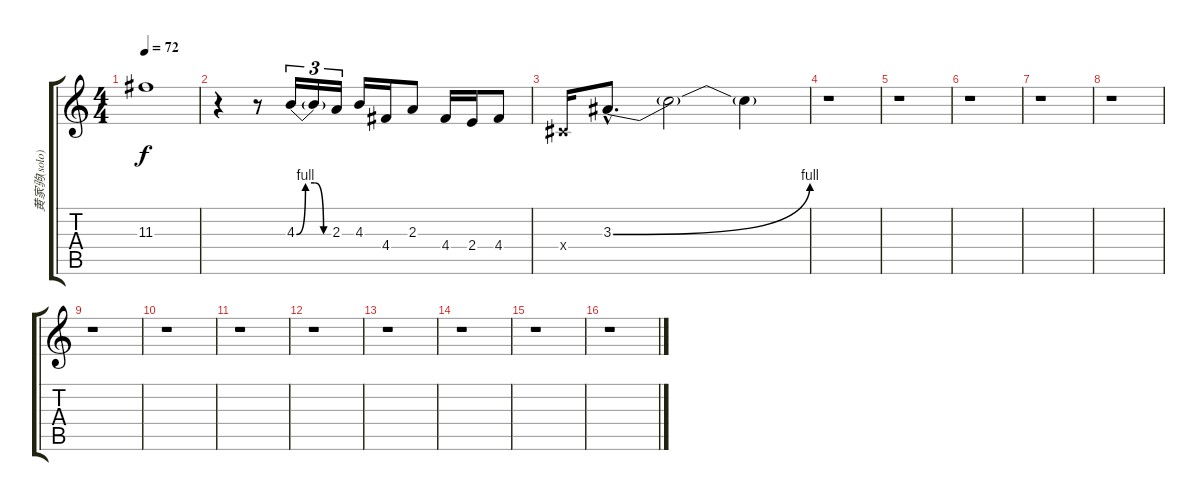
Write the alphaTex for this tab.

\track ("黄家驹(solo)" "黄家驹(solo)") {instrument acousticguitarsteel}
\staff {score tabs}
\tuning (E4 B3 G3 D3 A2 E2) {hide}
\ts (4 4)
\tempo 72
\clef g2
\ks c
11.3{t}.1{dy f} |
r.4 r.8 4.3{be (custom 0 0 15 4 30 4 45 0 60 0)}.16{tu (3 2)} 4.3{t}.16{tu (3 2)} 2.3.16{tu (3 2)} 4.3.16 4.4.16 2.3.8 4.4.16 2.4.16 4.4.8 |
-1.4{x}.16 3.3{be (bend 0 0 60 4) hac}.8{d} 3.3{t}.2 3.3{t}.4 |
r.1 |
r.1 |
r.1 |
r.1 |
r.1 |
r.1 |
r.1 |
r.1 |
r.1 |
r.1 |
r.1 |
r.1 |
r.1
